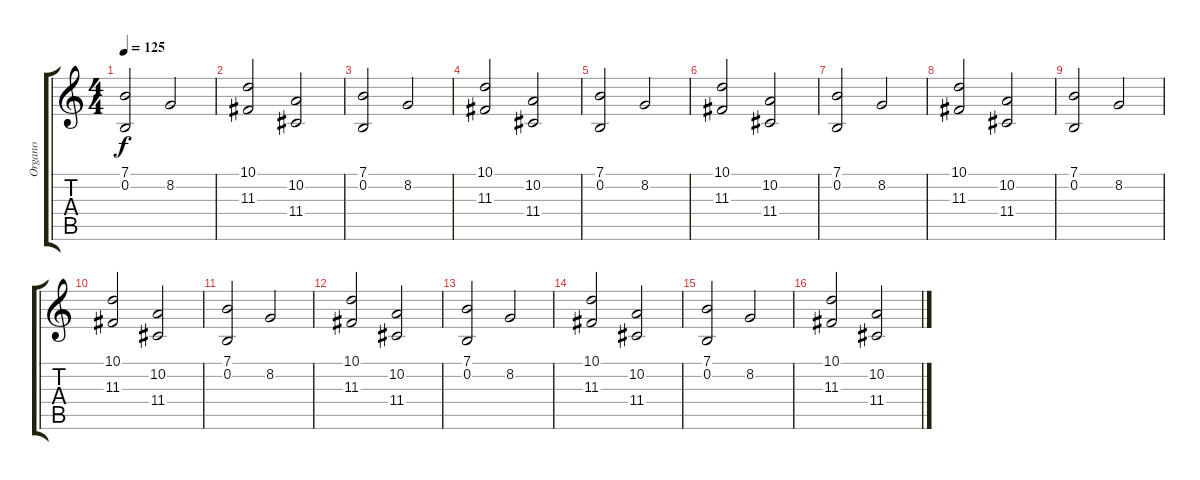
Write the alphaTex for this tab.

\track ("Organo" "Organo") {instrument drawbarorgan}
\staff {score tabs}
\tuning (E4 B3 G3 D3 A2 E2) {hide}
\ts (4 4)
\tempo 125
\clef g2
\ks c
(7.1 0.2).2{dy f} 8.2.2 |
(10.1 11.3).2 (10.2 11.4).2 |
(7.1 0.2).2 8.2.2 |
(10.1 11.3).2 (10.2 11.4).2 |
(7.1 0.2).2 8.2.2 |
(10.1 11.3).2 (10.2 11.4).2 |
(7.1 0.2).2 8.2.2 |
(10.1 11.3).2 (10.2 11.4).2 |
(7.1 0.2).2 8.2.2 |
(10.1 11.3).2 (10.2 11.4).2 |
(7.1 0.2).2 8.2.2 |
(10.1 11.3).2 (10.2 11.4).2 |
(7.1 0.2).2 8.2.2 |
(10.1 11.3).2 (10.2 11.4).2 |
(7.1 0.2).2 8.2.2 |
(10.1 11.3).2 (10.2 11.4).2
